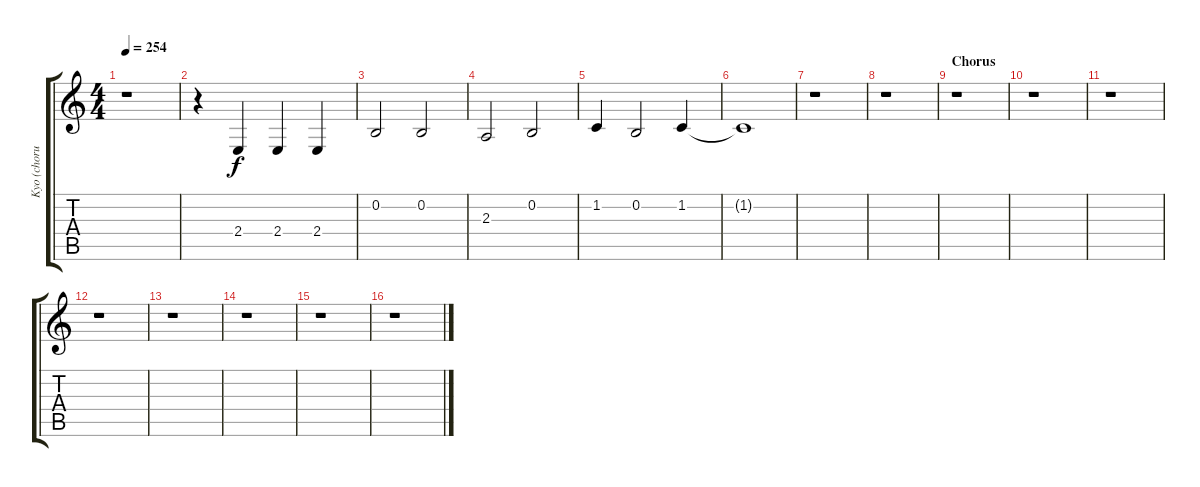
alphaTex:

\track ("Kyo (chorus)" "Kyo (choru") {instrument altosax}
\staff {score tabs}
\tuning (E4 B3 G3 D3 A2 E2) {hide}
\ts (4 4)
\tempo 254
\clef g2
\ks c
r.1{dy f} |
r.4 2.4.4 2.4.4 2.4.4 |
0.2.2 0.2.2 |
2.3.2 0.2.2 |
1.2.4 0.2.2 1.2.4 |
1.2{t}.1 |
r.1 |
r.1 |
\section ("" "Chorus")
r.1 |
r.1 |
r.1 |
r.1 |
r.1 |
r.1 |
r.1 |
r.1
